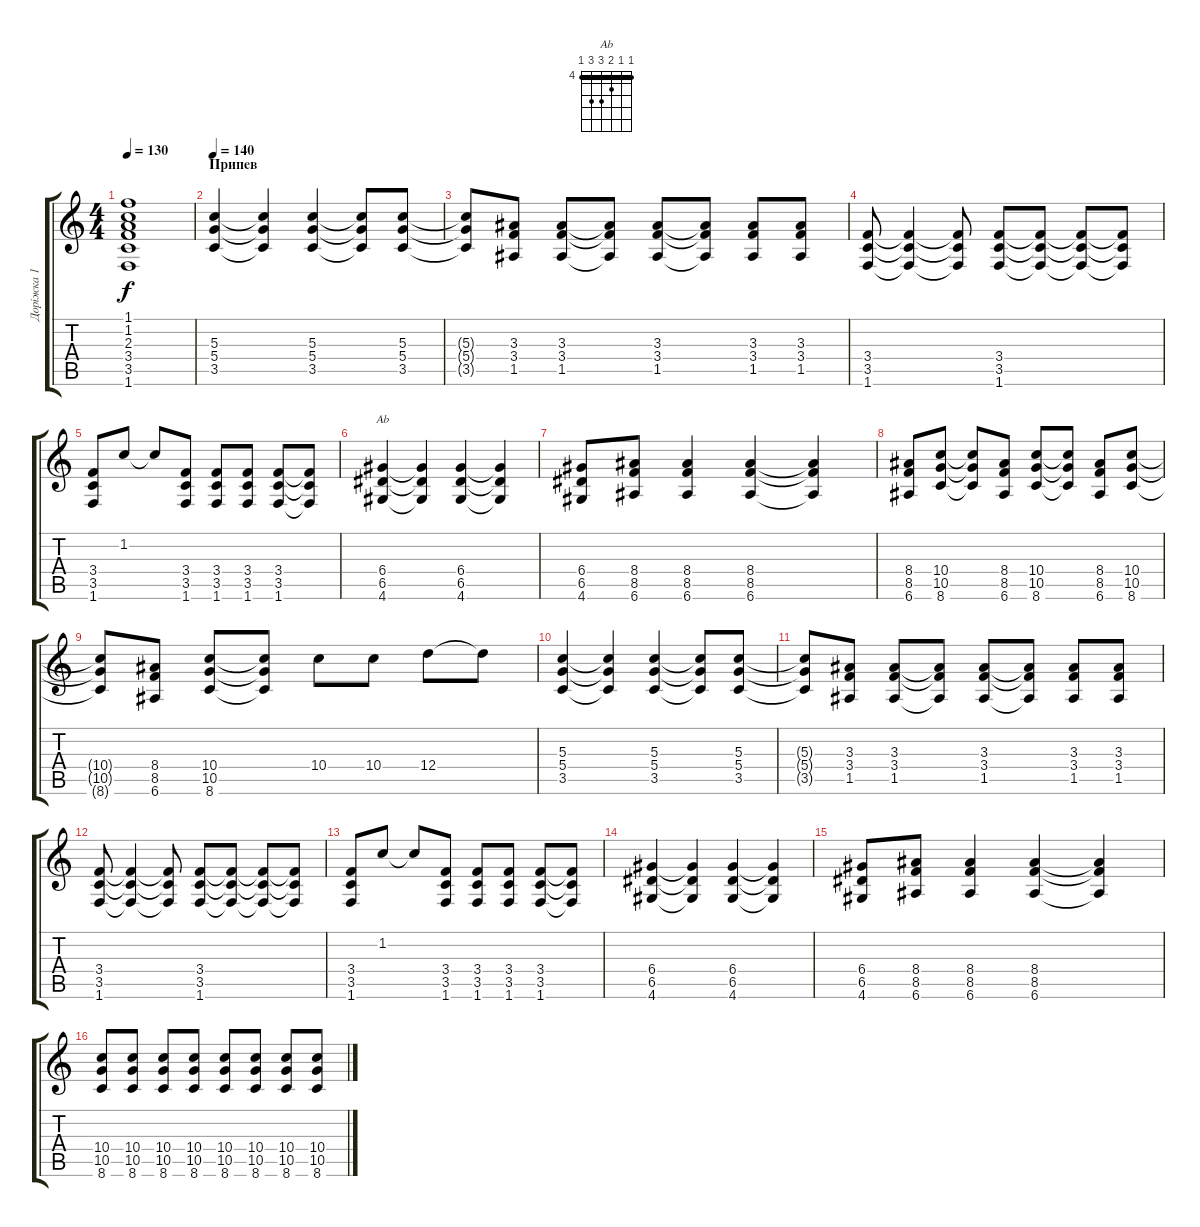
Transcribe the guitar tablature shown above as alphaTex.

\track ("Доріжка 1" "Доріжка 1") {instrument acousticguitarsteel}
\staff {score tabs}
\tuning (E4 B3 G3 D3 A2 E2) {hide}
\chord ("Ab" 4 4 5 6 6 4) {firstfret 4 barre 4}
\ts (4 4)
\tempo 130
\clef g2
\ks c
(1.1{t} 1.2{t} 2.3{t} 3.4{t} 3.5{t} 1.6{t}).1{dy f} |
\section ("" "Припев")
\tempo 140
(5.3 5.4 3.5).4{volume 13 instrument overdrivenguitar} (5.3{t} 5.4{t} 3.5{t}).4 (5.3 5.4 3.5).4 (5.3{t} 5.4{t} 3.5{t}).8 (5.3 5.4 3.5).8 |
(5.3{t} 5.4{t} 3.5{t}).8 (3.3 3.4 1.5).8 (3.3 3.4 1.5).8 (3.3{t} 3.4{t} 1.5{t}).8 (3.3 3.4 1.5).8 (3.3{t} 3.4{t} 1.5{t}).8 (3.3 3.4 1.5).8 (3.3 3.4 1.5).8 |
(3.4 3.5 1.6).8 (3.4{t} 3.5{t} 1.6{t}).4 (3.4{t} 3.5{t} 1.6{t}).8 (3.4 3.5 1.6).8 (3.4{t} 3.5{t} 1.6{t}).8 (3.4{t} 3.5{t} 1.6{t}).8 (3.4{t} 3.5{t} 1.6{t}).8 |
(3.4 3.5 1.6).8 1.2.8 1.2{t}.8 (3.4 3.5 1.6).8 (3.4 3.5 1.6).8 (3.4 3.5 1.6).8 (3.4 3.5 1.6).8 (3.4{t} 3.5{t} 1.6{t}).8 |
(6.4 6.5 4.6).4{ch "Ab"} (6.4{t} 6.5{t} 4.6{t}).4 (6.4 6.5 4.6).4 (6.4{t} 6.5{t} 4.6{t}).4 |
(6.4 6.5 4.6).8 (8.4 8.5 6.6).8 (8.4 8.5 6.6).4 (8.4 8.5 6.6).4 (8.4{t} 8.5{t} 6.6{t}).4 |
(8.4 8.5 6.6).8 (10.4 10.5 8.6).8 (10.4{t} 10.5{t} 8.6{t}).8 (8.4 8.5 6.6).8 (10.4 10.5 8.6).8 (10.4{t} 10.5{t} 8.6{t}).8 (8.4 8.5 6.6).8 (10.4 10.5 8.6).8 |
(10.4{t} 10.5{t} 8.6{t}).8 (8.4 8.5 6.6).8 (10.4 10.5 8.6).8 (10.4{t} 10.5{t} 8.6{t}).8 10.4.8 10.4.8 12.4.8 12.4{t}.8 |
(5.3 5.4 3.5).4{instrument overdrivenguitar} (5.3{t} 5.4{t} 3.5{t}).4 (5.3 5.4 3.5).4 (5.3{t} 5.4{t} 3.5{t}).8 (5.3 5.4 3.5).8 |
(5.3{t} 5.4{t} 3.5{t}).8 (3.3 3.4 1.5).8 (3.3 3.4 1.5).8 (3.3{t} 3.4{t} 1.5{t}).8 (3.3 3.4 1.5).8 (3.3{t} 3.4{t} 1.5{t}).8 (3.3 3.4 1.5).8 (3.3 3.4 1.5).8 |
(3.4 3.5 1.6).8 (3.4{t} 3.5{t} 1.6{t}).4 (3.4{t} 3.5{t} 1.6{t}).8 (3.4 3.5 1.6).8 (3.4{t} 3.5{t} 1.6{t}).8 (3.4{t} 3.5{t} 1.6{t}).8 (3.4{t} 3.5{t} 1.6{t}).8 |
(3.4 3.5 1.6).8 1.2.8 1.2{t}.8 (3.4 3.5 1.6).8 (3.4 3.5 1.6).8 (3.4 3.5 1.6).8 (3.4 3.5 1.6).8 (3.4{t} 3.5{t} 1.6{t}).8 |
(6.4 6.5 4.6).4 (6.4{t} 6.5{t} 4.6{t}).4 (6.4 6.5 4.6).4 (6.4{t} 6.5{t} 4.6{t}).4 |
(6.4 6.5 4.6).8 (8.4 8.5 6.6).8 (8.4 8.5 6.6).4 (8.4 8.5 6.6).4 (8.4{t} 8.5{t} 6.6{t}).4 |
(10.4 10.5 8.6).8 (10.4 10.5 8.6).8 (10.4 10.5 8.6).8 (10.4 10.5 8.6).8 (10.4 10.5 8.6).8 (10.4 10.5 8.6).8 (10.4 10.5 8.6).8 (10.4 10.5 8.6).8
